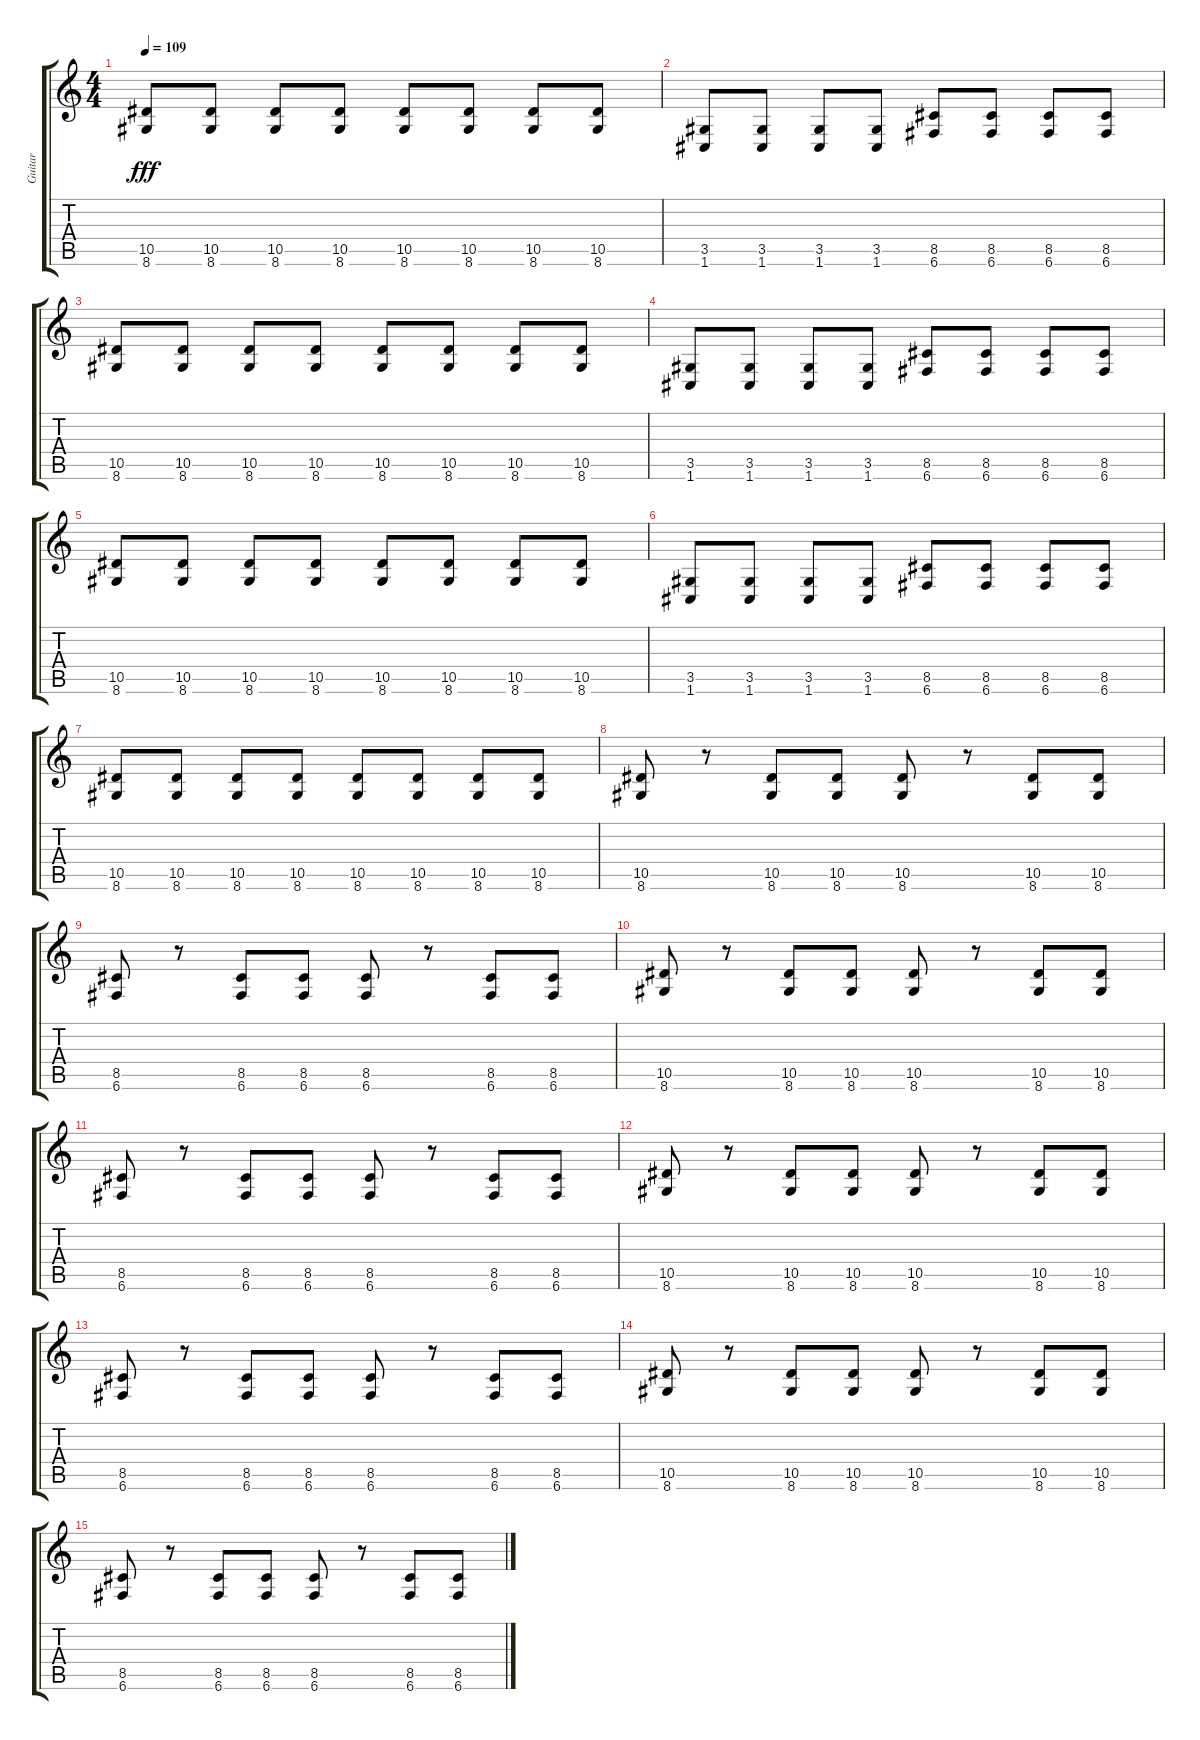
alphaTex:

\track ("Guitar" "Guitar") {instrument distortionguitar}
\staff {score tabs}
\tuning (C4 G3 Eb3 Bb2 F2 C2) {hide}
\ts (4 4)
\tempo 109
\clef g2
\ks c
(10.5 8.6).8{dy fff} (10.5 8.6).8 (10.5 8.6).8 (10.5 8.6).8 (10.5 8.6).8 (10.5 8.6).8 (10.5 8.6).8 (10.5 8.6).8 |
(3.5 1.6).8 (3.5 1.6).8 (3.5 1.6).8 (3.5 1.6).8 (8.5 6.6).8 (8.5 6.6).8 (8.5 6.6).8 (8.5 6.6).8 |
(10.5 8.6).8 (10.5 8.6).8 (10.5 8.6).8 (10.5 8.6).8 (10.5 8.6).8 (10.5 8.6).8 (10.5 8.6).8 (10.5 8.6).8 |
(3.5 1.6).8 (3.5 1.6).8 (3.5 1.6).8 (3.5 1.6).8 (8.5 6.6).8 (8.5 6.6).8 (8.5 6.6).8 (8.5 6.6).8 |
(10.5 8.6).8 (10.5 8.6).8 (10.5 8.6).8 (10.5 8.6).8 (10.5 8.6).8 (10.5 8.6).8 (10.5 8.6).8 (10.5 8.6).8 |
(3.5 1.6).8 (3.5 1.6).8 (3.5 1.6).8 (3.5 1.6).8 (8.5 6.6).8 (8.5 6.6).8 (8.5 6.6).8 (8.5 6.6).8 |
(10.5 8.6).8 (10.5 8.6).8 (10.5 8.6).8 (10.5 8.6).8 (10.5 8.6).8 (10.5 8.6).8 (10.5 8.6).8 (10.5 8.6).8 |
(10.5 8.6).8 r.8 (10.5 8.6).8 (10.5 8.6).8 (10.5 8.6).8 r.8 (10.5 8.6).8 (10.5 8.6).8 |
(8.5 6.6).8 r.8 (8.5 6.6).8 (8.5 6.6).8 (8.5 6.6).8 r.8 (8.5 6.6).8 (8.5 6.6).8 |
(10.5 8.6).8 r.8 (10.5 8.6).8 (10.5 8.6).8 (10.5 8.6).8 r.8 (10.5 8.6).8 (10.5 8.6).8 |
(8.5 6.6).8 r.8 (8.5 6.6).8 (8.5 6.6).8 (8.5 6.6).8 r.8 (8.5 6.6).8 (8.5 6.6).8 |
(10.5 8.6).8 r.8 (10.5 8.6).8 (10.5 8.6).8 (10.5 8.6).8 r.8 (10.5 8.6).8 (10.5 8.6).8 |
(8.5 6.6).8 r.8 (8.5 6.6).8 (8.5 6.6).8 (8.5 6.6).8 r.8 (8.5 6.6).8 (8.5 6.6).8 |
(10.5 8.6).8 r.8 (10.5 8.6).8 (10.5 8.6).8 (10.5 8.6).8 r.8 (10.5 8.6).8 (10.5 8.6).8 |
(8.5 6.6).8 r.8 (8.5 6.6).8 (8.5 6.6).8 (8.5 6.6).8 r.8 (8.5 6.6).8 (8.5 6.6).8
